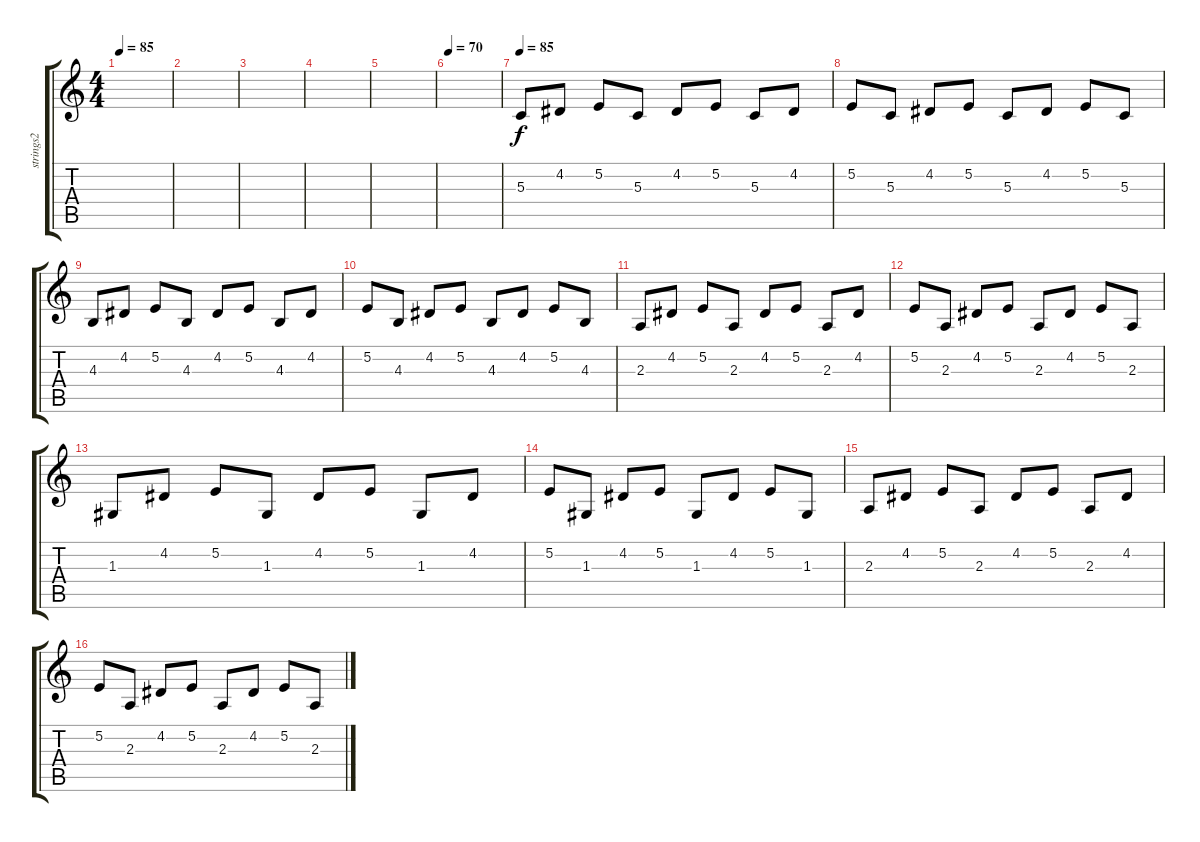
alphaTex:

\track ("strings2" "strings2") {instrument pizzicatostrings}
\staff {score tabs}
\tuning (E4 B3 G3 D3 A2 E2) {hide}
\ts (4 4)
\tempo 85
\clef g2
\ks c
|
|
|
|
|
\tempo 70
|
\tempo 85
5.3.8 4.2.8 5.2.8 5.3.8 4.2.8 5.2.8 5.3.8 4.2.8 |
5.2.8 5.3.8 4.2.8 5.2.8 5.3.8 4.2.8 5.2.8 5.3.8 |
4.3.8 4.2.8 5.2.8 4.3.8 4.2.8 5.2.8 4.3.8 4.2.8 |
5.2.8 4.3.8 4.2.8 5.2.8 4.3.8 4.2.8 5.2.8 4.3.8 |
2.3.8 4.2.8 5.2.8 2.3.8 4.2.8 5.2.8 2.3.8 4.2.8 |
5.2.8 2.3.8 4.2.8 5.2.8 2.3.8 4.2.8 5.2.8 2.3.8 |
1.3.8 4.2.8 5.2.8 1.3.8 4.2.8 5.2.8 1.3.8 4.2.8 |
5.2.8 1.3.8 4.2.8 5.2.8 1.3.8 4.2.8 5.2.8 1.3.8 |
2.3.8 4.2.8 5.2.8 2.3.8 4.2.8 5.2.8 2.3.8 4.2.8 |
5.2.8 2.3.8 4.2.8 5.2.8 2.3.8 4.2.8 5.2.8 2.3.8
